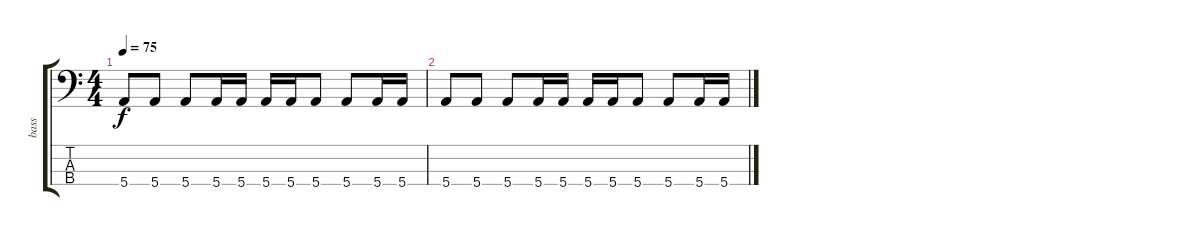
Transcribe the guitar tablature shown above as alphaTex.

\track ("bass" "bass") {instrument electricbassfinger}
\staff {score tabs}
\tuning (G2 D2 A1 E1) {hide}
\ts (4 4)
\tempo 75
\clef f4
\ks c
5.4.8{dy f} 5.4.8 5.4.8 5.4.16 5.4.16 5.4.16 5.4.16 5.4.8 5.4.8 5.4.16 5.4.16 |
5.4.8 5.4.8 5.4.8 5.4.16 5.4.16 5.4.16 5.4.16 5.4.8 5.4.8 5.4.16 5.4.16
